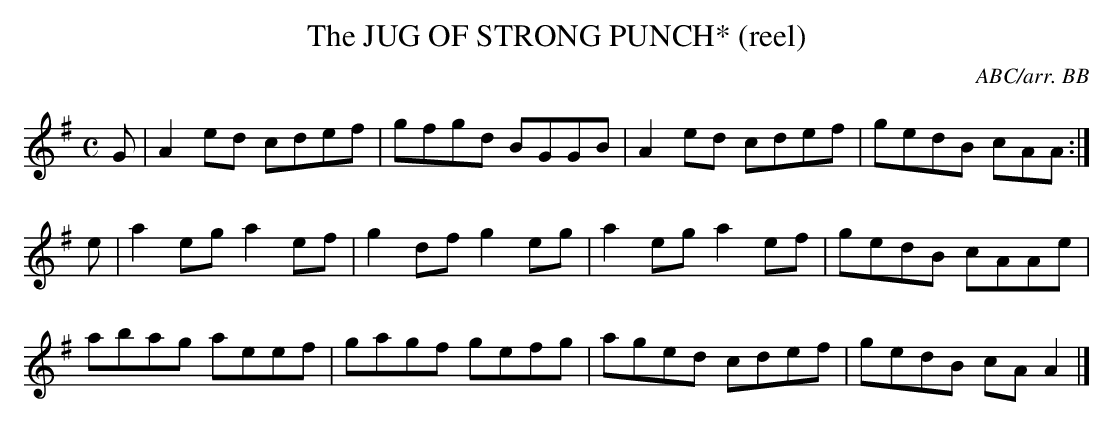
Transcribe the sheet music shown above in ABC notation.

X:1
T:JUG OF STRONG PUNCH* (reel), The
C:ABC/arr. BB
M:C
L:1/8
K:Ador
G|A2ed cdef|gfgd BGGB|A2ed cdef|gedB cAA :|
e|a2eg a2ef|g2df g2eg|a2eg a2ef|gedB cAAe|
abag aeef|gagf gefg|aged cdef|gedB cAA2|]
